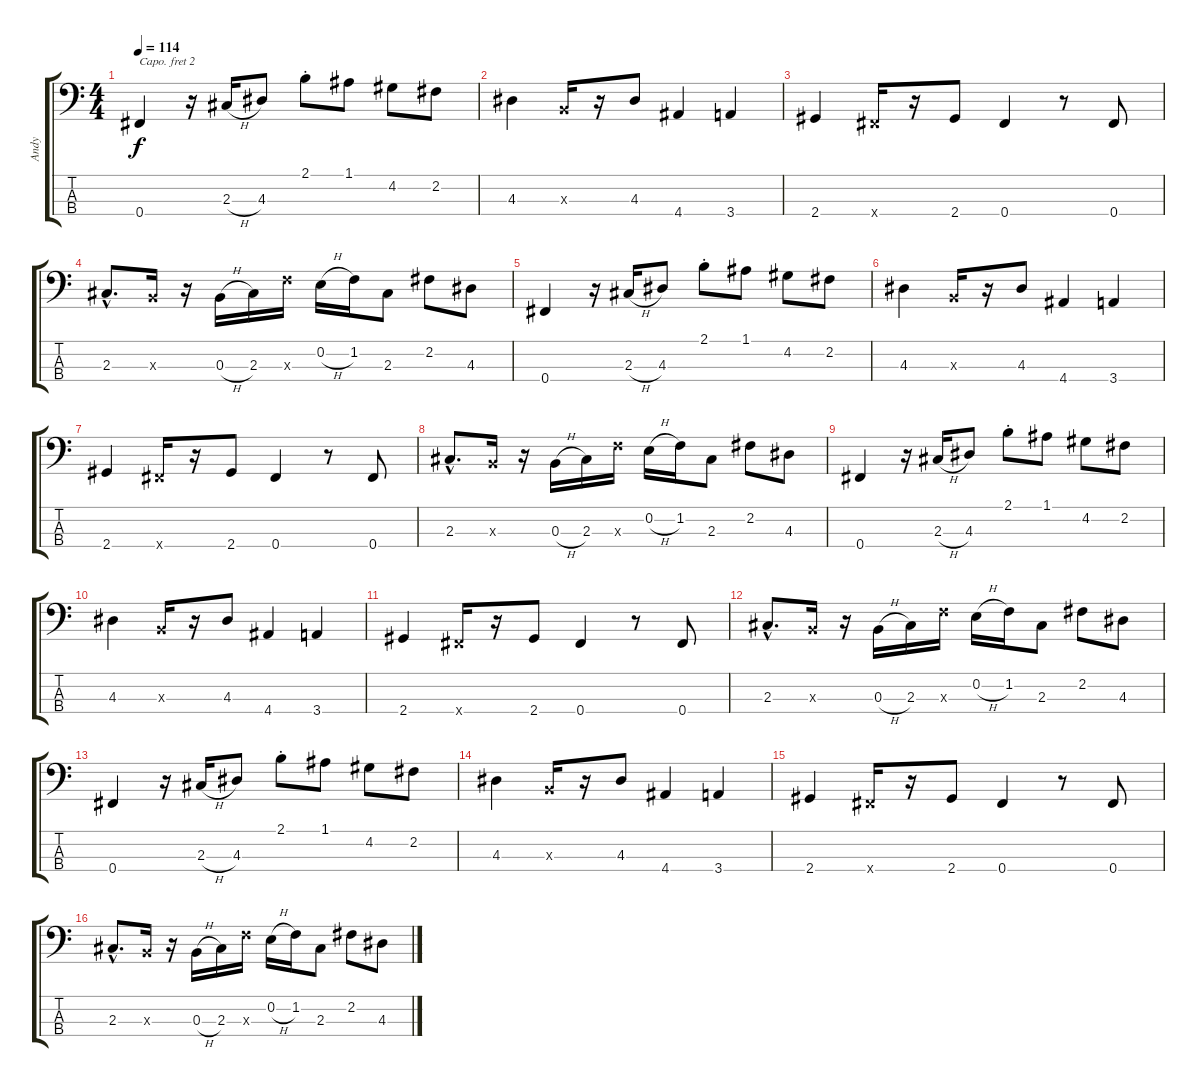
\track ("Andy" "Andy") {instrument electricbassfinger}
\staff {score tabs}
\capo 2
\tuning (G2 D2 A1 E1) {hide}
\ts (4 4)
\tempo 114
\clef f4
\ks c
0.4.4{dy f} r.16 2.3{h}.16 4.3.8 2.1{st}.8 1.1.8 4.2.8 2.2.8 |
4.3.4 0.3{x}.16 r.16 4.3.8 4.4.4 3.4.4 |
2.4.4 0.4{x}.16 r.16 2.4.8 0.4.4 r.8 0.4.8 |
2.3{hac}.8{d} 0.3{x}.16 r.16 0.3{h}.16 2.3.16 6.3{x}.16 0.2{h}.16 1.2.16 2.3.8 2.2.8 4.3.8 |
0.4.4 r.16 2.3{h}.16 4.3.8 2.1{st}.8 1.1.8 4.2.8 2.2.8 |
4.3.4 0.3{x}.16 r.16 4.3.8 4.4.4 3.4.4 |
2.4.4 0.4{x}.16 r.16 2.4.8 0.4.4 r.8 0.4.8 |
2.3{hac}.8{d} 0.3{x}.16 r.16 0.3{h}.16 2.3.16 6.3{x}.16 0.2{h}.16 1.2.16 2.3.8 2.2.8 4.3.8 |
0.4.4 r.16 2.3{h}.16 4.3.8 2.1{st}.8 1.1.8 4.2.8 2.2.8 |
4.3.4 0.3{x}.16 r.16 4.3.8 4.4.4 3.4.4 |
2.4.4 0.4{x}.16 r.16 2.4.8 0.4.4 r.8 0.4.8 |
2.3{hac}.8{d} 0.3{x}.16 r.16 0.3{h}.16 2.3.16 6.3{x}.16 0.2{h}.16 1.2.16 2.3.8 2.2.8 4.3.8 |
0.4.4 r.16 2.3{h}.16 4.3.8 2.1{st}.8 1.1.8 4.2.8 2.2.8 |
4.3.4 0.3{x}.16 r.16 4.3.8 4.4.4 3.4.4 |
2.4.4 0.4{x}.16 r.16 2.4.8 0.4.4 r.8 0.4.8 |
2.3{hac}.8{d} 0.3{x}.16 r.16 0.3{h}.16 2.3.16 6.3{x}.16 0.2{h}.16 1.2.16 2.3.8 2.2.8 4.3.8
